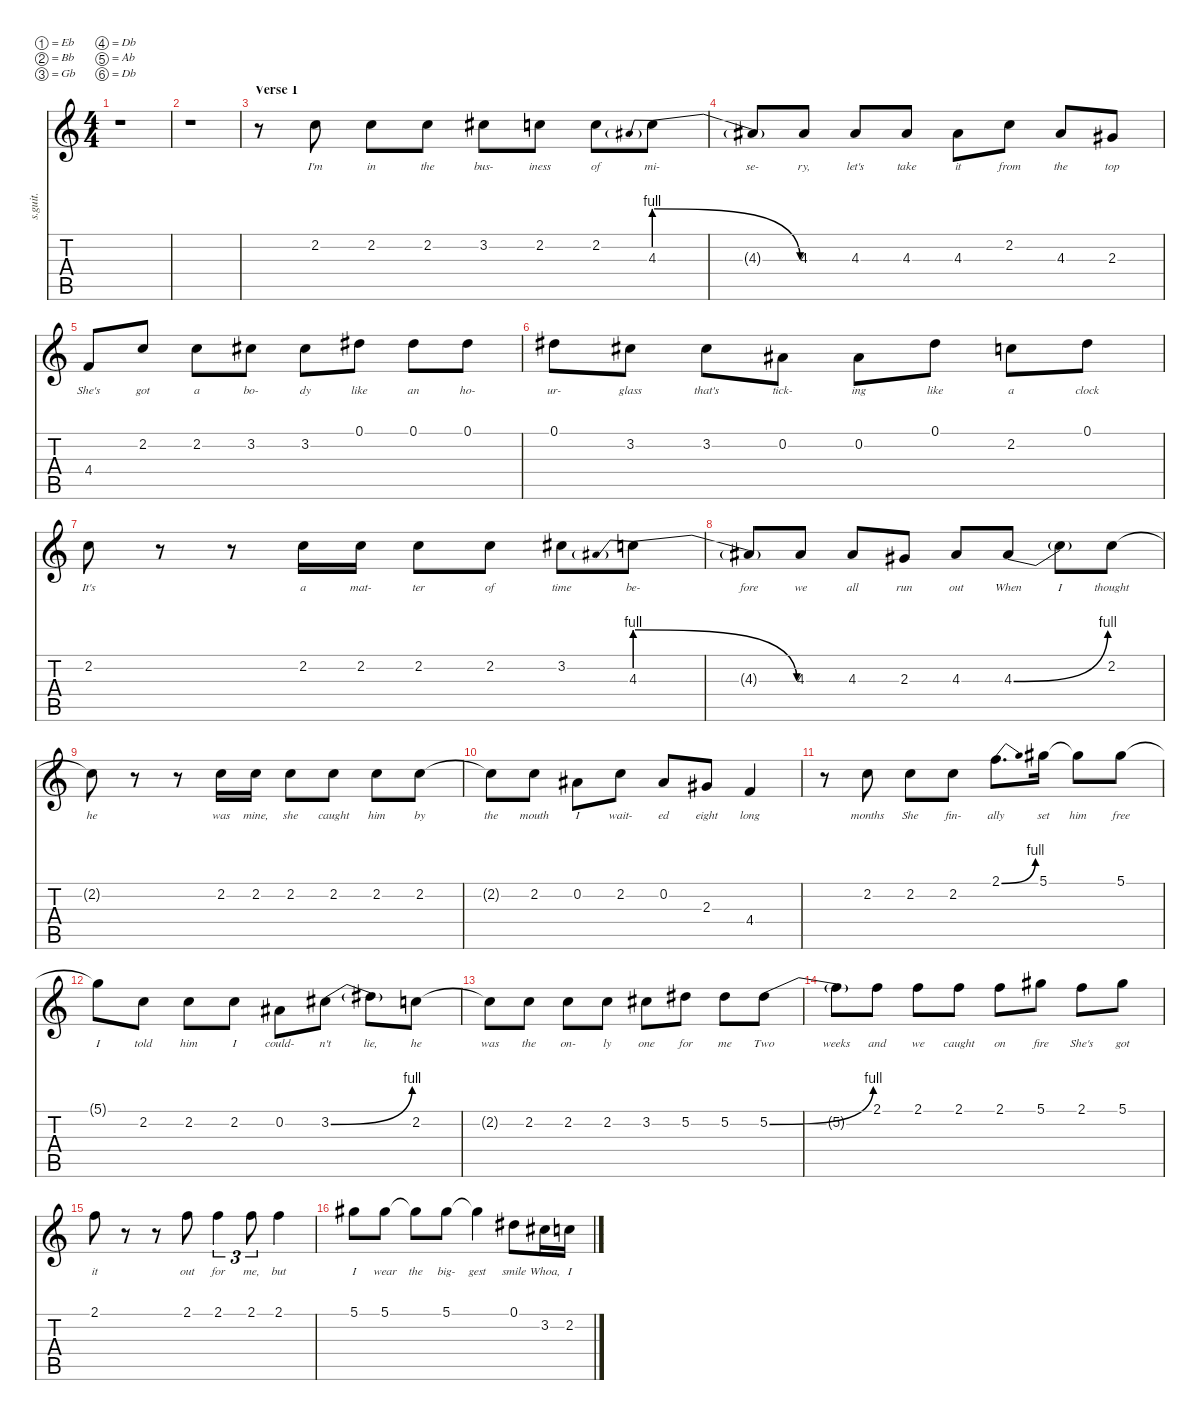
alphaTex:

\defaultSystemsLayout 4
\hideDynamics
\bracketExtendMode nobrackets
\track ("Hayley Williams | Vocals" "s.guit.") {instrument violin}
\staff {score tabs}
\tuning (Eb4 Bb3 Gb3 Db3 Ab2 Db2)
\displaytranspose 12
\ts (4 4)
\tempo (173 hide)
\clef g2
\ks c
r.1{dy f} |
r.1 |
\section ("" "Verse 1")
r.8 2.2.8{lyrics (0 "I'm") lyrics (1 "") lyrics (2 "") lyrics (3 "") lyrics (4 "")} 2.2.8{lyrics (0 "in") lyrics (1 "") lyrics (2 "") lyrics (3 "") lyrics (4 "")} 2.2.8{lyrics (0 "the") lyrics (1 "") lyrics (2 "") lyrics (3 "") lyrics (4 "")} 3.2{acc #}.8{lyrics (0 "bus-") lyrics (1 "") lyrics (2 "") lyrics (3 "") lyrics (4 "")} 2.2.8{lyrics (0 "iness") lyrics (1 "") lyrics (2 "") lyrics (3 "") lyrics (4 "")} 2.2.8{lyrics (0 "of") lyrics (1 "") lyrics (2 "") lyrics (3 "") lyrics (4 "")} 4.3{be (prebendrelease 0 4 34.8 0)}.8{lyrics (0 "mi-") lyrics (1 "") lyrics (2 "") lyrics (3 "") lyrics (4 "")} |
4.3{t acc #}.8{lyrics (0 "se-") lyrics (1 "") lyrics (2 "") lyrics (3 "") lyrics (4 "")} 4.3{acc #}.8{lyrics (0 "ry,") lyrics (1 "") lyrics (2 "") lyrics (3 "") lyrics (4 "")} 4.3{acc #}.8{lyrics (0 "let's") lyrics (1 "") lyrics (2 "") lyrics (3 "") lyrics (4 "")} 4.3{acc #}.8{lyrics (0 "take") lyrics (1 "") lyrics (2 "") lyrics (3 "") lyrics (4 "")} 4.3{acc #}.8{lyrics (0 "it") lyrics (1 "") lyrics (2 "") lyrics (3 "") lyrics (4 "")} 2.2.8{lyrics (0 "from") lyrics (1 "") lyrics (2 "") lyrics (3 "") lyrics (4 "")} 4.3{acc #}.8{lyrics (0 "the") lyrics (1 "") lyrics (2 "") lyrics (3 "") lyrics (4 "")} 2.3{acc #}.8{lyrics (0 "top") lyrics (1 "") lyrics (2 "") lyrics (3 "") lyrics (4 "")} |
4.4.8{lyrics (0 "She's") lyrics (1 "") lyrics (2 "") lyrics (3 "") lyrics (4 "")} 2.2.8{lyrics (0 "got") lyrics (1 "") lyrics (2 "") lyrics (3 "") lyrics (4 "")} 2.2.8{lyrics (0 "a") lyrics (1 "") lyrics (2 "") lyrics (3 "") lyrics (4 "")} 3.2{acc #}.8{lyrics (0 "bo-") lyrics (1 "") lyrics (2 "") lyrics (3 "") lyrics (4 "")} 3.2{acc #}.8{lyrics (0 "dy") lyrics (1 "") lyrics (2 "") lyrics (3 "") lyrics (4 "")} 0.1{acc #}.8{lyrics (0 "like") lyrics (1 "") lyrics (2 "") lyrics (3 "") lyrics (4 "")} 0.1{acc #}.8{lyrics (0 "an") lyrics (1 "") lyrics (2 "") lyrics (3 "") lyrics (4 "")} 0.1{acc #}.8{lyrics (0 "ho-") lyrics (1 "") lyrics (2 "") lyrics (3 "") lyrics (4 "")} |
0.1{acc #}.8{lyrics (0 "ur-") lyrics (1 "") lyrics (2 "") lyrics (3 "") lyrics (4 "")} 3.2{acc #}.8{lyrics (0 "glass") lyrics (1 "") lyrics (2 "") lyrics (3 "") lyrics (4 "")} 3.2{acc #}.8{lyrics (0 "that's") lyrics (1 "") lyrics (2 "") lyrics (3 "") lyrics (4 "")} 0.2{acc #}.8{lyrics (0 "tick-") lyrics (1 "") lyrics (2 "") lyrics (3 "") lyrics (4 "")} 0.2{acc #}.8{lyrics (0 "ing") lyrics (1 "") lyrics (2 "") lyrics (3 "") lyrics (4 "")} 0.1{acc #}.8{lyrics (0 "like") lyrics (1 "") lyrics (2 "") lyrics (3 "") lyrics (4 "")} 2.2.8{lyrics (0 "a") lyrics (1 "") lyrics (2 "") lyrics (3 "") lyrics (4 "")} 0.1{acc #}.8{lyrics (0 "clock") lyrics (1 "") lyrics (2 "") lyrics (3 "") lyrics (4 "")} |
2.2.8{lyrics (0 "It's") lyrics (1 "") lyrics (2 "") lyrics (3 "") lyrics (4 "")} r.8 r.8 2.2.16{lyrics (0 "a") lyrics (1 "") lyrics (2 "") lyrics (3 "") lyrics (4 "")} 2.2.16{lyrics (0 "mat-") lyrics (1 "") lyrics (2 "") lyrics (3 "") lyrics (4 "")} 2.2.8{lyrics (0 "ter") lyrics (1 "") lyrics (2 "") lyrics (3 "") lyrics (4 "")} 2.2.8{lyrics (0 "of") lyrics (1 "") lyrics (2 "") lyrics (3 "") lyrics (4 "")} 3.2{acc #}.8{lyrics (0 "time") lyrics (1 "") lyrics (2 "") lyrics (3 "") lyrics (4 "")} 4.3{be (prebendrelease 0 4 34.8 0)}.8{lyrics (0 "be-") lyrics (1 "") lyrics (2 "") lyrics (3 "") lyrics (4 "")} |
4.3{t acc #}.8{lyrics (0 "fore") lyrics (1 "") lyrics (2 "") lyrics (3 "") lyrics (4 "")} 4.3{acc #}.8{lyrics (0 "we") lyrics (1 "") lyrics (2 "") lyrics (3 "") lyrics (4 "")} 4.3{acc #}.8{lyrics (0 "all") lyrics (1 "") lyrics (2 "") lyrics (3 "") lyrics (4 "")} 2.3{acc #}.8{lyrics (0 "run") lyrics (1 "") lyrics (2 "") lyrics (3 "") lyrics (4 "")} 4.3{acc #}.8{lyrics (0 "out") lyrics (1 "") lyrics (2 "") lyrics (3 "") lyrics (4 "")} 4.3{be (bend 0 0 34.8 4) acc #}.8{lyrics (0 "When") lyrics (1 "") lyrics (2 "") lyrics (3 "") lyrics (4 "")} 4.3{t}.8{lyrics (0 "I") lyrics (1 "") lyrics (2 "") lyrics (3 "") lyrics (4 "")} 2.2.8{lyrics (0 "thought") lyrics (1 "") lyrics (2 "") lyrics (3 "") lyrics (4 "")} |
2.2{t}.8{lyrics (0 "he") lyrics (1 "") lyrics (2 "") lyrics (3 "") lyrics (4 "")} r.8 r.8 2.2.16{lyrics (0 "was") lyrics (1 "") lyrics (2 "") lyrics (3 "") lyrics (4 "")} 2.2.16{lyrics (0 "mine,") lyrics (1 "") lyrics (2 "") lyrics (3 "") lyrics (4 "")} 2.2.8{lyrics (0 "she") lyrics (1 "") lyrics (2 "") lyrics (3 "") lyrics (4 "")} 2.2.8{lyrics (0 "caught") lyrics (1 "") lyrics (2 "") lyrics (3 "") lyrics (4 "")} 2.2.8{lyrics (0 "him") lyrics (1 "") lyrics (2 "") lyrics (3 "") lyrics (4 "")} 2.2.8{lyrics (0 "by") lyrics (1 "") lyrics (2 "") lyrics (3 "") lyrics (4 "")} |
2.2{t}.8{lyrics (0 "the") lyrics (1 "") lyrics (2 "") lyrics (3 "") lyrics (4 "")} 2.2.8{lyrics (0 "mouth") lyrics (1 "") lyrics (2 "") lyrics (3 "") lyrics (4 "")} 0.2{acc #}.8{lyrics (0 "I") lyrics (1 "") lyrics (2 "") lyrics (3 "") lyrics (4 "")} 2.2.8{lyrics (0 "wait-") lyrics (1 "") lyrics (2 "") lyrics (3 "") lyrics (4 "")} 0.2{acc #}.8{lyrics (0 "ed") lyrics (1 "") lyrics (2 "") lyrics (3 "") lyrics (4 "")} 2.3{acc #}.8{lyrics (0 "eight") lyrics (1 "") lyrics (2 "") lyrics (3 "") lyrics (4 "")} 4.4.4{lyrics (0 "long") lyrics (1 "") lyrics (2 "") lyrics (3 "") lyrics (4 "")} |
r.8 2.2.8{lyrics (0 "months") lyrics (1 "") lyrics (2 "") lyrics (3 "") lyrics (4 "")} 2.2.8{lyrics (0 "She") lyrics (1 "") lyrics (2 "") lyrics (3 "") lyrics (4 "")} 2.2.8{lyrics (0 "fin-") lyrics (1 "") lyrics (2 "") lyrics (3 "") lyrics (4 "")} 2.1{be (bend 0 0 40.199999999999996 4)}.8{d lyrics (0 "ally") lyrics (1 "") lyrics (2 "") lyrics (3 "") lyrics (4 "")} 5.1{acc #}.16{lyrics (0 "set") lyrics (1 "") lyrics (2 "") lyrics (3 "") lyrics (4 "")} 5.1{t acc #}.8{lyrics (0 "him") lyrics (1 "") lyrics (2 "") lyrics (3 "") lyrics (4 "")} 5.1{acc #}.8{lyrics (0 "free") lyrics (1 "") lyrics (2 "") lyrics (3 "") lyrics (4 "")} |
5.1{t acc #}.8{lyrics (0 "I") lyrics (1 "") lyrics (2 "") lyrics (3 "") lyrics (4 "")} 2.2.8{lyrics (0 "told") lyrics (1 "") lyrics (2 "") lyrics (3 "") lyrics (4 "")} 2.2.8{lyrics (0 "him") lyrics (1 "") lyrics (2 "") lyrics (3 "") lyrics (4 "")} 2.2.8{lyrics (0 "I") lyrics (1 "") lyrics (2 "") lyrics (3 "") lyrics (4 "")} 0.2{acc #}.8{lyrics (0 "could-") lyrics (1 "") lyrics (2 "") lyrics (3 "") lyrics (4 "")} 3.2{be (bend 0 0 30 4) acc #}.8{lyrics (0 "n't") lyrics (1 "") lyrics (2 "") lyrics (3 "") lyrics (4 "")} 3.2{t}.8{lyrics (0 "lie,") lyrics (1 "") lyrics (2 "") lyrics (3 "") lyrics (4 "")} 2.2.8{lyrics (0 "he") lyrics (1 "") lyrics (2 "") lyrics (3 "") lyrics (4 "")} |
2.2{t}.8{lyrics (0 "was") lyrics (1 "") lyrics (2 "") lyrics (3 "") lyrics (4 "")} 2.2.8{lyrics (0 "the") lyrics (1 "") lyrics (2 "") lyrics (3 "") lyrics (4 "")} 2.2.8{lyrics (0 "on-") lyrics (1 "") lyrics (2 "") lyrics (3 "") lyrics (4 "")} 2.2.8{lyrics (0 "ly") lyrics (1 "") lyrics (2 "") lyrics (3 "") lyrics (4 "")} 3.2{acc #}.8{lyrics (0 "one") lyrics (1 "") lyrics (2 "") lyrics (3 "") lyrics (4 "")} 5.2{acc #}.8{lyrics (0 "for") lyrics (1 "") lyrics (2 "") lyrics (3 "") lyrics (4 "")} 5.2{acc #}.8{lyrics (0 "me") lyrics (1 "") lyrics (2 "") lyrics (3 "") lyrics (4 "")} 5.2{be (bend 0 0 34.8 4) acc #}.8{lyrics (0 "Two") lyrics (1 "") lyrics (2 "") lyrics (3 "") lyrics (4 "")} |
5.2{t}.8{lyrics (0 "weeks") lyrics (1 "") lyrics (2 "") lyrics (3 "") lyrics (4 "")} 2.1.8{lyrics (0 "and") lyrics (1 "") lyrics (2 "") lyrics (3 "") lyrics (4 "")} 2.1.8{lyrics (0 "we") lyrics (1 "") lyrics (2 "") lyrics (3 "") lyrics (4 "")} 2.1.8{lyrics (0 "caught") lyrics (1 "") lyrics (2 "") lyrics (3 "") lyrics (4 "")} 2.1.8{lyrics (0 "on") lyrics (1 "") lyrics (2 "") lyrics (3 "") lyrics (4 "")} 5.1{acc #}.8{lyrics (0 "fire") lyrics (1 "") lyrics (2 "") lyrics (3 "") lyrics (4 "")} 2.1.8{lyrics (0 "She's") lyrics (1 "") lyrics (2 "") lyrics (3 "") lyrics (4 "")} 5.1{acc #}.8{lyrics (0 "got") lyrics (1 "") lyrics (2 "") lyrics (3 "") lyrics (4 "")} |
2.1.8{lyrics (0 "it") lyrics (1 "") lyrics (2 "") lyrics (3 "") lyrics (4 "")} r.8 r.8 2.1.8{lyrics (0 "out") lyrics (1 "") lyrics (2 "") lyrics (3 "") lyrics (4 "")} 2.1.4{tu (3 2) lyrics (0 "for") lyrics (1 "") lyrics (2 "") lyrics (3 "") lyrics (4 "")} 2.1.8{tu (3 2) lyrics (0 "me,") lyrics (1 "") lyrics (2 "") lyrics (3 "") lyrics (4 "")} 2.1.4{lyrics (0 "but") lyrics (1 "") lyrics (2 "") lyrics (3 "") lyrics (4 "")} |
5.1{acc #}.8{lyrics (0 "I") lyrics (1 "") lyrics (2 "") lyrics (3 "") lyrics (4 "")} 5.1{acc #}.8{lyrics (0 "wear") lyrics (1 "") lyrics (2 "") lyrics (3 "") lyrics (4 "")} 5.1{t acc #}.8{lyrics (0 "the") lyrics (1 "") lyrics (2 "") lyrics (3 "") lyrics (4 "")} 5.1{acc #}.8{lyrics (0 "big-") lyrics (1 "") lyrics (2 "") lyrics (3 "") lyrics (4 "")} 5.1{t acc #}.4{lyrics (0 "gest") lyrics (1 "") lyrics (2 "") lyrics (3 "") lyrics (4 "")} 0.1{acc #}.8{lyrics (0 "smile") lyrics (1 "") lyrics (2 "") lyrics (3 "") lyrics (4 "")} 3.2{acc #}.16{lyrics (0 "Whoa,") lyrics (1 "") lyrics (2 "") lyrics (3 "") lyrics (4 "")} 2.2.16{lyrics (0 "I") lyrics (1 "") lyrics (2 "") lyrics (3 "") lyrics (4 "")}
